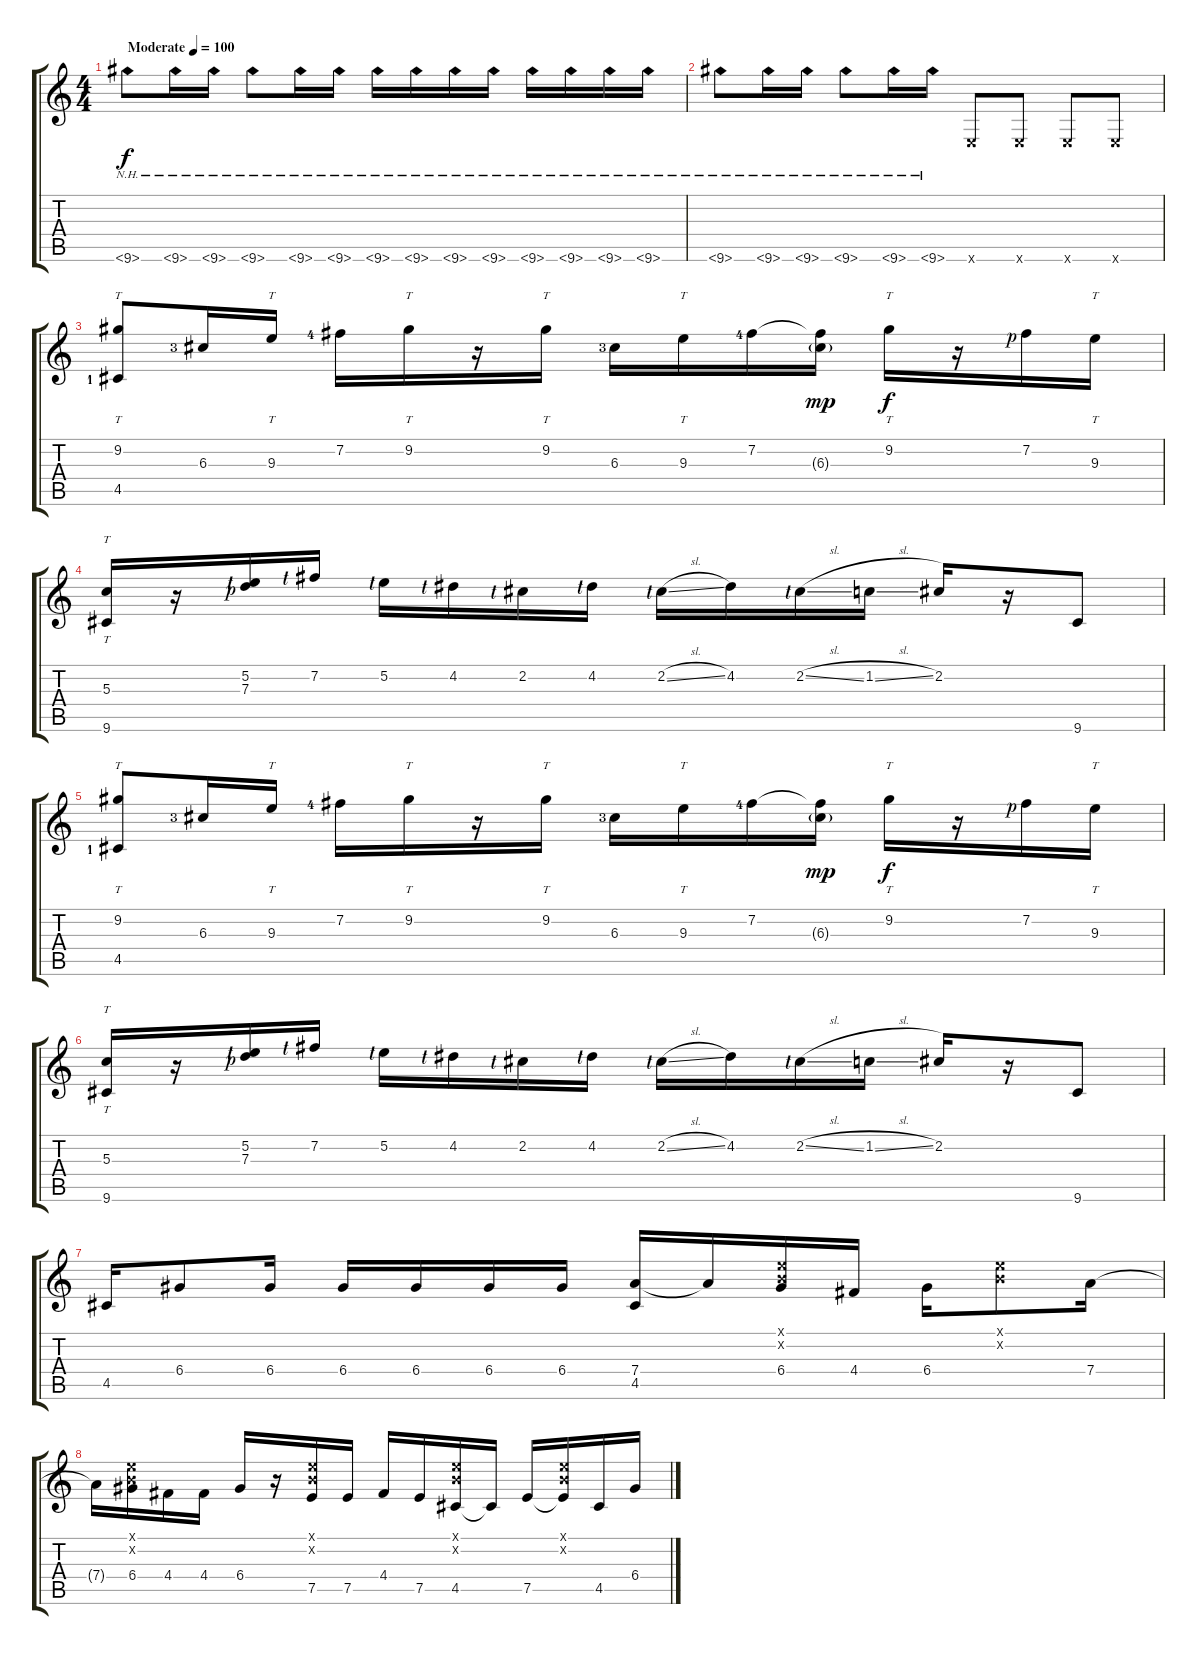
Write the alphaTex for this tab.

\track "" {instrument acousticguitarsteel}
\staff {score tabs}
\tuning (E4 B3 G3 D3 A2 E2) {hide}
\ts (4 4)
\tempo (100 "Moderate")
\clef g2
\ks c
9.6{nh}.8{dy f instrument acousticguitarsteel} 9.6{nh}.16 9.6{nh}.16 9.6{nh}.8 9.6{nh}.16 9.6{nh}.16 9.6{nh}.16 9.6{nh}.16 9.6{nh}.16 9.6{nh}.16 9.6{nh}.16 9.6{nh}.16 9.6{nh}.16 9.6{nh}.16 |
9.6{nh}.8 9.6{nh}.16 9.6{nh}.16 9.6{nh}.8 9.6{nh}.16 9.6{nh}.16 0.6{x}.8 0.6{x}.8 0.6{x}.8 0.6{x}.8 |
(9.2 4.5{lf 2}).8{tt} 6.3{lf 4}.16 9.3.16{tt} 7.2{lf 5}.16 9.2.16{tt} r.16 9.2.16{tt} 6.3{lf 4}.16 9.3.16{tt} 7.2{lf 5}.16 (7.2{t} 6.3{g}).16{dy mp} 9.2.16{tt dy f} r.16 7.2{rf 1}.16 9.3.16{tt} |
(5.3 9.6).16{tt} r.16 (5.2{lf 1} 7.3{rf 1}).16 7.2{lf 1}.16 5.2{lf 1}.16 4.2{lf 1}.16 2.2{lf 1}.16 4.2{lf 1}.16 2.2{sl lf 1}.16 4.2.16 2.2{sl lf 1}.16 1.2{sl}.16 2.2.16 r.16 9.6.8 |
(9.2 4.5{lf 2}).8{tt} 6.3{lf 4}.16 9.3.16{tt} 7.2{lf 5}.16 9.2.16{tt} r.16 9.2.16{tt} 6.3{lf 4}.16 9.3.16{tt} 7.2{lf 5}.16 (7.2{t} 6.3{g}).16{dy mp} 9.2.16{tt dy f} r.16 7.2{rf 1}.16 9.3.16{tt} |
(5.3 9.6).16{tt} r.16 (5.2{lf 1} 7.3{rf 1}).16 7.2{lf 1}.16 5.2{lf 1}.16 4.2{lf 1}.16 2.2{lf 1}.16 4.2{lf 1}.16 2.2{sl lf 1}.16 4.2.16 2.2{sl lf 1}.16 1.2{sl}.16 2.2.16 r.16 9.6.8 |
4.5.16 6.4.8 6.4.16 6.4.16 6.4.16 6.4.16 6.4.16 (7.4 4.5).16 7.4{t}.16 (0.1{x} 0.2{x} 6.4).16 4.4.16 6.4.16 (0.1{x} 0.2{x}).8 7.4.16 |
7.4{t}.16 (0.1{x} 0.2{x} 6.4).16 4.4.16 4.4.16 6.4.16 r.16 (0.1{x} 0.2{x} 7.5).16 7.5.16 4.4.16 7.5.16 (0.1{x} 0.2{x} 4.5).16 4.5{t}.16 7.5.16 (0.1{x} 0.2{x} 7.5{t}).16 4.5.16 6.4.16
